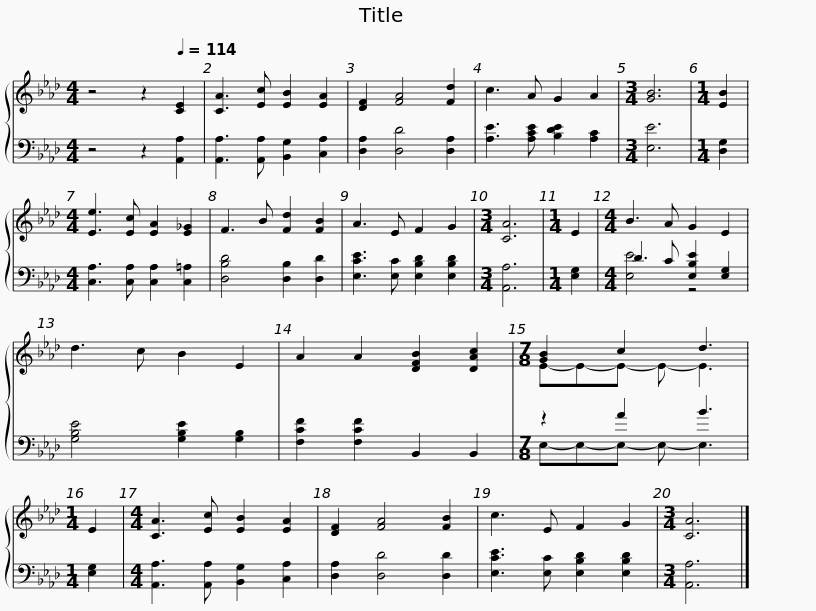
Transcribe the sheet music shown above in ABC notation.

X:1
%%score { ( 1 4 ) | ( 2 3 ) }
L:1/8
M:4/4
I:linebreak $
K:Ab
V:1 treble
V:4 treble
V:2 bass
V:3 bass
V:1
 z4 z2[Q:1/4=114] [CE]2 | [CA]3 [Ec] [EB]2 [EA]2 | [DF]2 [FA]4 [Fd]2 | c3 A G2 A2 |[M:3/4] [GB]6 | %5
[M:1/4] [EB]2 |[M:4/4] [Ee]3 [Ec] [EA]2 [E_G]2 | F3 B [Fd]2 [FB]2 |$ A3 E F2 G2 |[M:3/4] [CA]6 | %10
[M:1/4] E2 |[M:4/4] B3 A G2 E2 | d3 c B2 E2 | A2 A2 [DFB]2 [DAc]2 |[M:7/8] [GB]2 c2 d3 | %15
[M:1/4] E2 |$[M:4/4] [CA]3 [Ec] [EB]2 [EA]2 | [DF]2 [FA]4 [FB]2 | c3 E F2 G2 |[M:3/4] [CA]6 |] %20
V:2
 z4 z2 [A,,A,]2 | [A,,A,]3 [A,,A,] [B,,G,]2 [C,A,]2 | [D,A,]2 [D,D]4 [D,A,]2 | [A,E]3 [A,CE] [B,DE]2 [A,C]2 |[M:3/4] [E,E]6 | %5
[M:1/4] [D,G,]2 |[M:4/4] [C,A,]3 [C,A,] [C,A,]2 [C,=A,]2 | [D,B,D]4 [D,B,]2 [D,D]2 |$ [E,CE]3 [E,C] [E,B,D]2 [E,B,D]2 |[M:3/4] [A,,A,]6 | %10
[M:1/4] [E,G,]2 |[M:4/4] D3 C [E,B,E]2 [E,G,]2 | [G,B,E]4 [G,B,E]2 [G,B,]2 | [F,CF]2 [F,CF]2 B,,2 B,,2 |[M:7/8] z2 A2 B3 | %15
[M:1/4] [E,G,]2 |$[M:4/4] [A,,A,]3 [A,,A,] [B,,G,]2 [C,A,]2 | [D,A,]2 [D,D]4 [D,D]2 | [E,CE]3 [E,C] [E,B,D]2 [E,B,D]2 |[M:3/4] [A,,A,]6 |] %20
V:3
 x8 | x8 | x8 | x8 |[M:3/4] x6 | %5
[M:1/4] x2 |[M:4/4] x8 | x8 |$ x8 |[M:3/4] x6 | %10
[M:1/4] x2 |[M:4/4] [E,E]4 z4 | x8 | x8 |[M:7/8] E,-E,-E,- E,- E,3 | %15
[M:1/4] x2 |$[M:4/4] x8 | x8 | x8 |[M:3/4] x6 |] %20
V:4
 x8 | x8 | x8 | x8 |[M:3/4] x6 | %5
[M:1/4] x2 |[M:4/4] x8 | x8 |$ x8 |[M:3/4] x6 | %10
[M:1/4] x2 |[M:4/4] x8 | x8 | x8 |[M:7/8] E-E-E- E- E3 | %15
[M:1/4] x2 |$[M:4/4] x8 | x8 | x8 |[M:3/4] x6 |] %20
